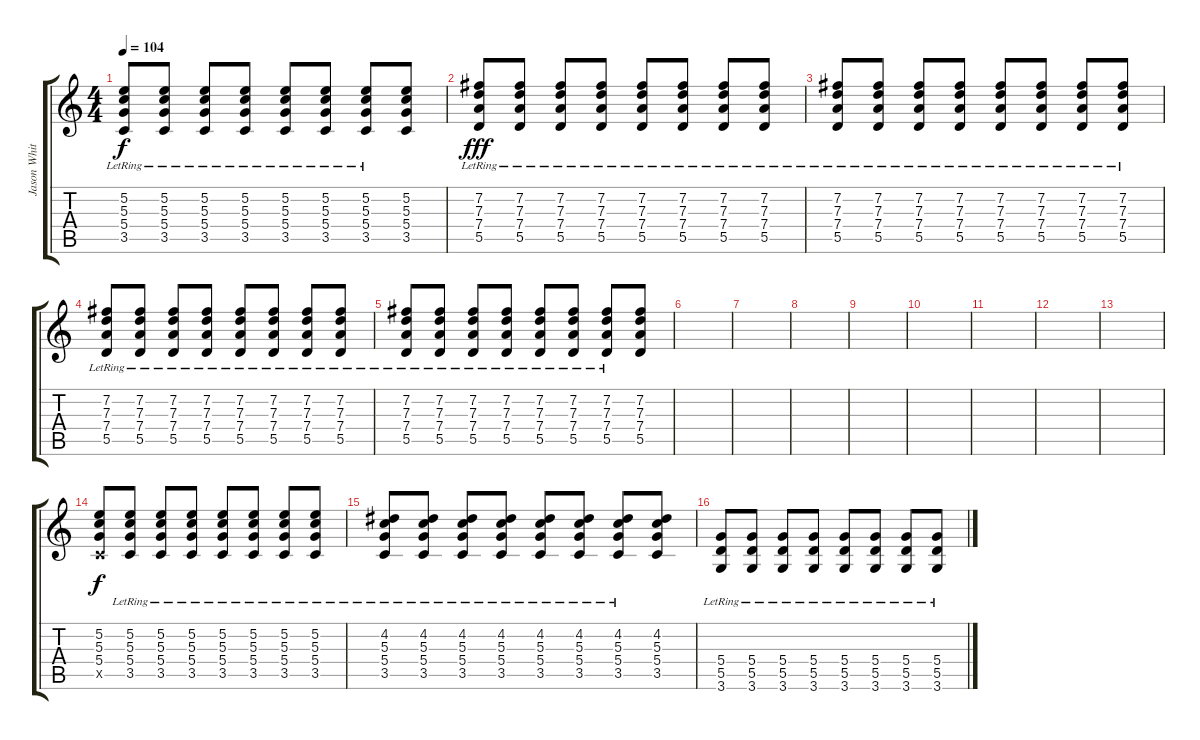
\track ("Jason White " "Jason Whit") {instrument overdrivenguitar}
\staff {score tabs}
\tuning (E4 B3 G3 D3 A2 E2) {hide}
\ts (4 4)
\tempo 104
\clef g2
\ks c
(5.2{lr} 5.3{lr} 5.4{lr} 3.5{lr}).8{dy f volume 16} (5.2{lr} 5.3{lr} 5.4{lr} 3.5{lr}).8 (5.2{lr} 5.3{lr} 5.4{lr} 3.5{lr}).8 (5.2{lr} 5.3{lr} 5.4{lr} 3.5{lr}).8 (5.2{lr} 5.3{lr} 5.4{lr} 3.5{lr}).8 (5.2{lr} 5.3{lr} 5.4{lr} 3.5{lr}).8 (5.2{lr} 5.3{lr} 5.4{lr} 3.5{lr}).8 (5.2 5.3 5.4 3.5).8 |
(7.2{lr} 7.3{lr} 7.4{lr} 5.5{lr}).8{dy fff} (7.2{lr} 7.3{lr} 7.4{lr} 5.5{lr}).8 (7.2{lr} 7.3{lr} 7.4{lr} 5.5{lr}).8 (7.2{lr} 7.3{lr} 7.4{lr} 5.5{lr}).8 (7.2{lr} 7.3{lr} 7.4{lr} 5.5{lr}).8 (7.2{lr} 7.3{lr} 7.4{lr} 5.5{lr}).8 (7.2{lr} 7.3{lr} 7.4{lr} 5.5{lr}).8 (7.2{lr} 7.3{lr} 7.4{lr} 5.5{lr}).8 |
(7.2{lr} 7.3{lr} 7.4{lr} 5.5{lr}).8 (7.2{lr} 7.3{lr} 7.4{lr} 5.5{lr}).8 (7.2{lr} 7.3{lr} 7.4{lr} 5.5{lr}).8 (7.2{lr} 7.3{lr} 7.4{lr} 5.5{lr}).8 (7.2{lr} 7.3{lr} 7.4{lr} 5.5{lr}).8 (7.2{lr} 7.3{lr} 7.4{lr} 5.5{lr}).8 (7.2{lr} 7.3{lr} 7.4{lr} 5.5{lr}).8 (7.2{lr} 7.3{lr} 7.4{lr} 5.5{lr}).8 |
(7.2{lr} 7.3{lr} 7.4{lr} 5.5{lr}).8 (7.2{lr} 7.3{lr} 7.4{lr} 5.5{lr}).8 (7.2{lr} 7.3{lr} 7.4{lr} 5.5{lr}).8 (7.2{lr} 7.3{lr} 7.4{lr} 5.5{lr}).8 (7.2{lr} 7.3{lr} 7.4{lr} 5.5{lr}).8 (7.2{lr} 7.3{lr} 7.4{lr} 5.5{lr}).8 (7.2{lr} 7.3{lr} 7.4{lr} 5.5{lr}).8 (7.2{lr} 7.3{lr} 7.4{lr} 5.5{lr}).8 |
(7.2{lr} 7.3{lr} 7.4{lr} 5.5{lr}).8 (7.2{lr} 7.3{lr} 7.4{lr} 5.5{lr}).8 (7.2{lr} 7.3{lr} 7.4{lr} 5.5{lr}).8 (7.2{lr} 7.3{lr} 7.4{lr} 5.5{lr}).8 (7.2{lr} 7.3{lr} 7.4{lr} 5.5{lr}).8 (7.2{lr} 7.3{lr} 7.4{lr} 5.5{lr}).8 (7.2{lr} 7.3{lr} 7.4{lr} 5.5{lr}).8 (7.2 7.3 7.4 5.5).8 |
|
|
|
|
|
|
|
|
(5.2 5.3 5.4 3.5{x}).8{dy f volume 16 balance 16 instrument overdrivenguitar} (5.2{lr} 5.3{lr} 5.4{lr} 3.5{lr}).8 (5.2{lr} 5.3{lr} 5.4{lr} 3.5{lr}).8 (5.2{lr} 5.3{lr} 5.4{lr} 3.5{lr}).8 (5.2{lr} 5.3{lr} 5.4{lr} 3.5{lr}).8 (5.2{lr} 5.3{lr} 5.4{lr} 3.5{lr}).8 (5.2{lr} 5.3{lr} 5.4{lr} 3.5{lr}).8 (5.2{lr} 5.3{lr} 5.4{lr} 3.5{lr}).8 |
(4.2{lr} 5.3{lr} 5.4{lr} 3.5{lr}).8 (4.2{lr} 5.3{lr} 5.4{lr} 3.5{lr}).8 (4.2{lr} 5.3{lr} 5.4{lr} 3.5{lr}).8 (4.2{lr} 5.3{lr} 5.4{lr} 3.5{lr}).8 (4.2{lr} 5.3{lr} 5.4{lr} 3.5{lr}).8 (4.2{lr} 5.3{lr} 5.4{lr} 3.5{lr}).8 (4.2{lr} 5.3{lr} 5.4{lr} 3.5{lr}).8 (4.2 5.3 5.4 3.5).8 |
(5.4{lr} 5.5{lr} 3.6{lr}).8 (5.4{lr} 5.5{lr} 3.6{lr}).8 (5.4{lr} 5.5{lr} 3.6{lr}).8 (5.4{lr} 5.5{lr} 3.6{lr}).8 (5.4{lr} 5.5{lr} 3.6{lr}).8 (5.4{lr} 5.5{lr} 3.6{lr}).8 (5.4{lr} 5.5{lr} 3.6{lr}).8 (5.4{lr} 5.5{lr} 3.6{lr}).8
